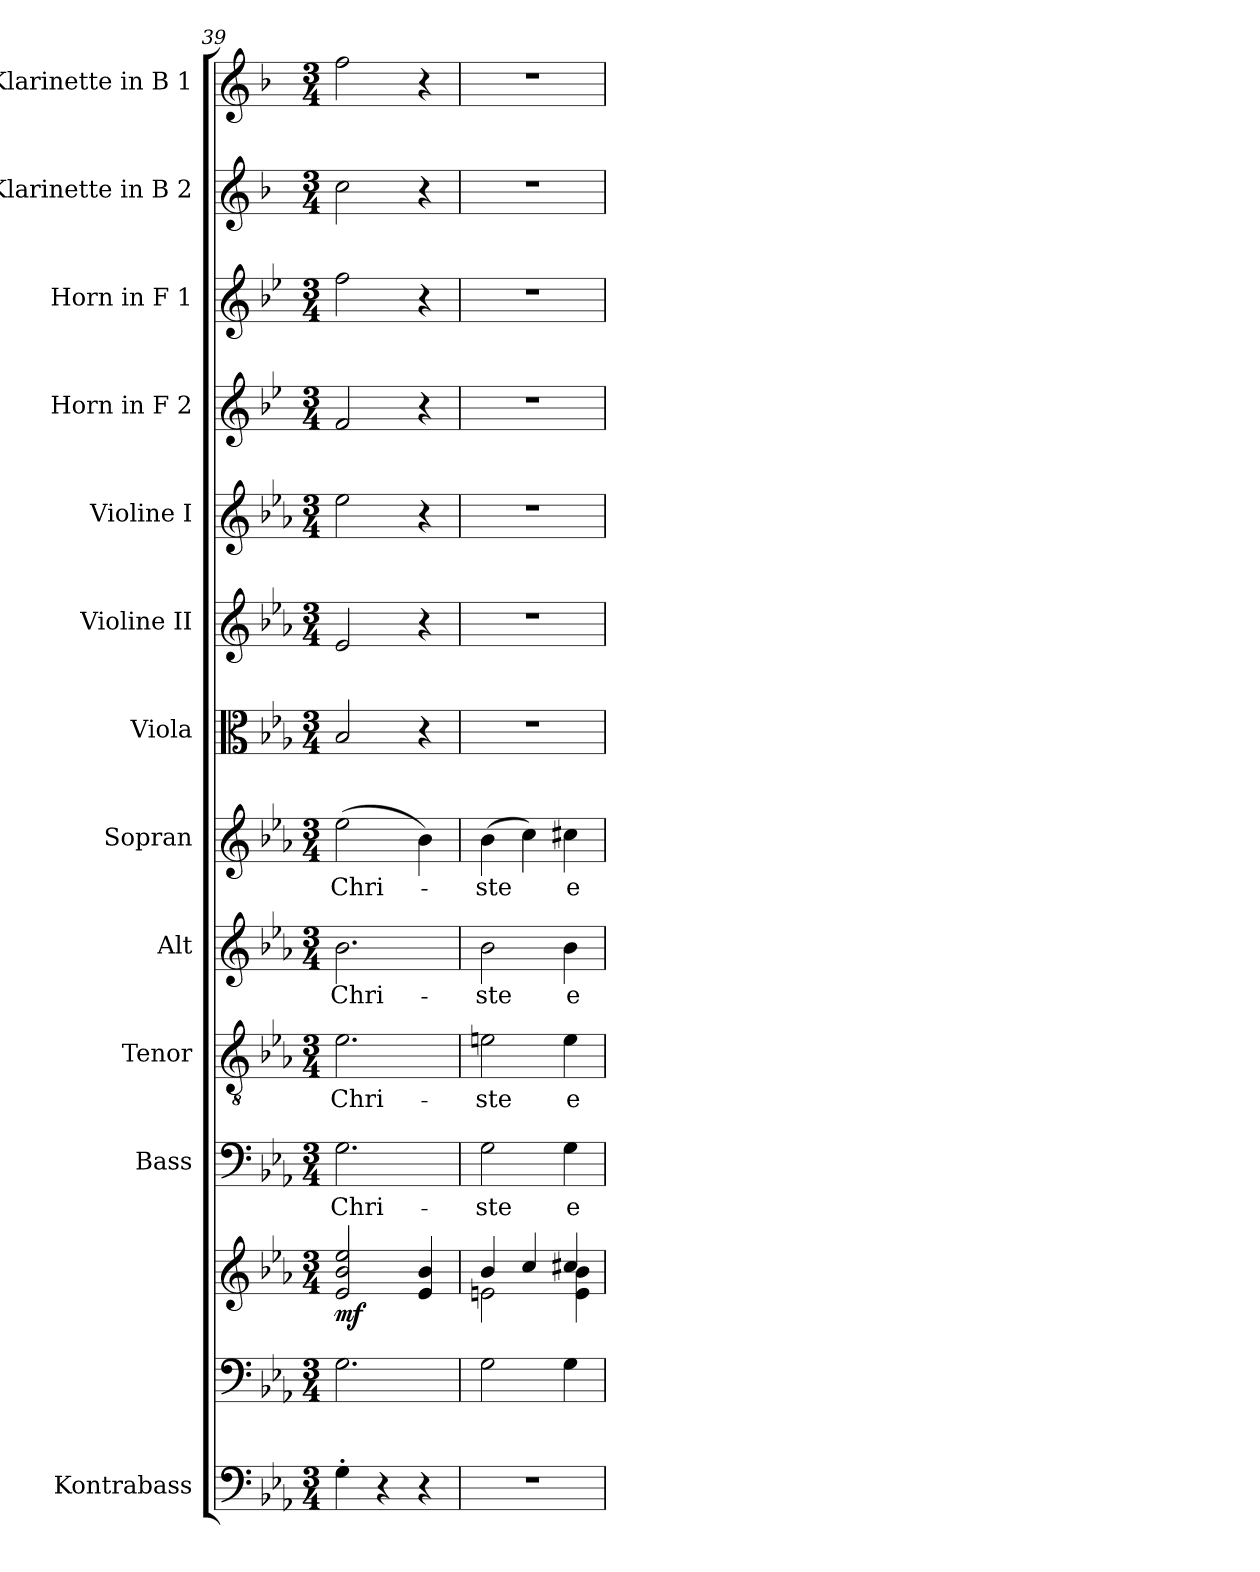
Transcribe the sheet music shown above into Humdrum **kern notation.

**kern	**kern	**kern	**dynam	**kern	**text	**kern	**text	**kern	**text	**kern	**text	**kern	**kern	**kern	**kern	**kern	**kern	**kern
*part13	*part12	*part12	*part12	*part11	*part11	*part10	*part10	*part9	*part9	*part8	*part8	*part7	*part6	*part5	*part4	*part3	*part2	*part1
*staff14	*staff13	*staff12	*staff12/13	*staff11	*staff11	*staff10	*staff10	*staff9	*staff9	*staff8	*staff8	*staff7	*staff6	*staff5	*staff4	*staff3	*staff2	*staff1
*I"Kontrabass	*	*	*	*I"Bass	*	*I"Tenor	*	*I"Alt	*	*I"Sopran	*	*I"Viola	*I"Violine II	*I"Violine I	*I"Horn in F 2	*I"Horn in F 1	*I"Klarinette in B 2	*I"Klarinette in B 1
*I'Kb.	*	*	*	*I'B	*	*I'T	*	*I'A	*	*I'S	*	*I'Vla.	*I'Vl. II	*I'Vl. I	*I'Hrn. 2	*I'Hrn. 1	*	*
*clefF4	*clefF4	*clefG2	*	*clefF4	*	*clefGv2	*	*clefG2	*	*clefG2	*	*clefC3	*clefG2	*clefG2	*clefG2	*clefG2	*clefG2	*clefG2
*ITrd7c12	*	*	*	*	*	*	*	*	*	*	*	*	*	*	*ITrd4c7	*ITrd4c7	*ITrd1c2	*ITrd1c2
*k[b-e-a-]	*k[b-e-a-]	*k[b-e-a-]	*	*k[b-e-a-]	*	*k[b-e-a-]	*	*k[b-e-a-]	*	*k[b-e-a-]	*	*k[b-e-a-]	*k[b-e-a-]	*k[b-e-a-]	*k[b-e-a-]	*k[b-e-a-]	*k[b-e-a-]	*k[b-e-a-]
*E-:	*E-:	*E-:	*	*E-:	*	*E-:	*	*E-:	*	*E-:	*	*E-:	*E-:	*E-:	*E-:	*E-:	*E-:	*E-:
*M3/4	*M3/4	*M3/4	*	*M3/4	*	*M3/4	*	*M3/4	*	*M3/4	*	*M3/4	*M3/4	*M3/4	*M3/4	*M3/4	*M3/4	*M3/4
=39	=39	=39	=39	=39	=39	=39	=39	=39	=39	=39	=39	=39	=39	=39	=39	=39	=39	=39
!	!	!	!LO:DY:b	!	!LO:LY:b	!	!LO:LY:b	!	!LO:LY:b	!	!LO:LY:b	!	!	!	!	!	!	!
4GG'>\	2.G\	2e-/ 2b-/ 2ee-/	mf	2.G\	Chri-	2.e-\	Chri-	2.b-\	Chri-	(>2ee-\	Chri-	2B-/	2e-/	2ee-\	2B-/	2b-\	2b-\	2ee-\
4r	.	.	.	.	.	.	.	.	.	.	.	.	.	.	.	.	.	.
4r	.	4e-/ 4b-/	.	.	.	.	.	.	.	4b-\)	.	4r	4r	4r	4r	4r	4r	4r
=40	=40	=40	=40	=40	=40	=40	=40	=40	=40	=40	=40	=40	=40	=40	=40	=40	=40	=40
*	*	*^	*	*	*	*	*	*	*	*	*	*	*	*	*	*	*	*
!	!	!	!	!	!	!LO:LY:b	!	!LO:LY:b	!	!LO:LY:b	!	!LO:LY:b	!	!	!	!	!	!	!
2.r	2G\	4b-/	2en\	.	2G\	-ste	2en\	-ste	2b-\	-ste	(>4b-\	-ste	2.r	2.r	2.r	2.r	2.r	2.r	2.r
.	.	4cc/	.	.	.	.	.	.	.	.	4cc\)	.	.	.	.	.	.	.	.
!	!	!	!	!	!	!LO:LY:b	!	!LO:LY:b	!	!LO:LY:b	!	!LO:LY:b	!	!	!	!	!	!	!
.	4G\	4cc#X/	4e\ 4b-\	.	4G\	e-	4e\	e-	4b-\	e-	4cc#X\	e-	.	.	.	.	.	.	.
*	*	*v	*v	*	*	*	*	*	*	*	*	*	*	*	*	*	*	*	*
=	=	=	=	=	=	=	=	=	=	=	=	=	=	=	=	=	=	=
*-	*-	*-	*-	*-	*-	*-	*-	*-	*-	*-	*-	*-	*-	*-	*-	*-	*-	*-
